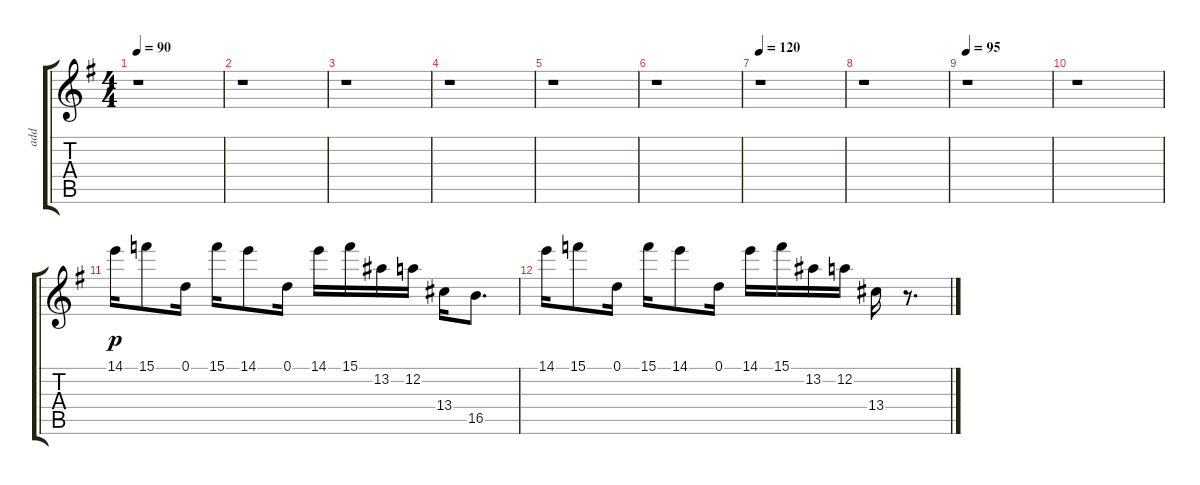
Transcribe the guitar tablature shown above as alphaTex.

\track ("add" "add") {instrument overdrivenguitar}
\staff {score tabs}
\tuning (D4 A3 F3 C3 G2 D2) {hide}
\ts (4 4)
\tempo 90
\clef g2
\ks g
r.1{dy f} |
r.1 |
r.1 |
r.1 |
r.1 |
r.1 |
\tempo 120
r.1 |
r.1 |
\tempo 95
r.1 |
r.1 |
14.1.16{dy p} 15.1.8 0.1.16 15.1.16 14.1.8 0.1.16 14.1.16 15.1.16 13.2.16 12.2.16 13.4.16 16.5.8{d} |
14.1.16 15.1.8 0.1.16 15.1.16 14.1.8 0.1.16 14.1.16 15.1.16 13.2.16 12.2.16 13.4.16 r.8{d}
